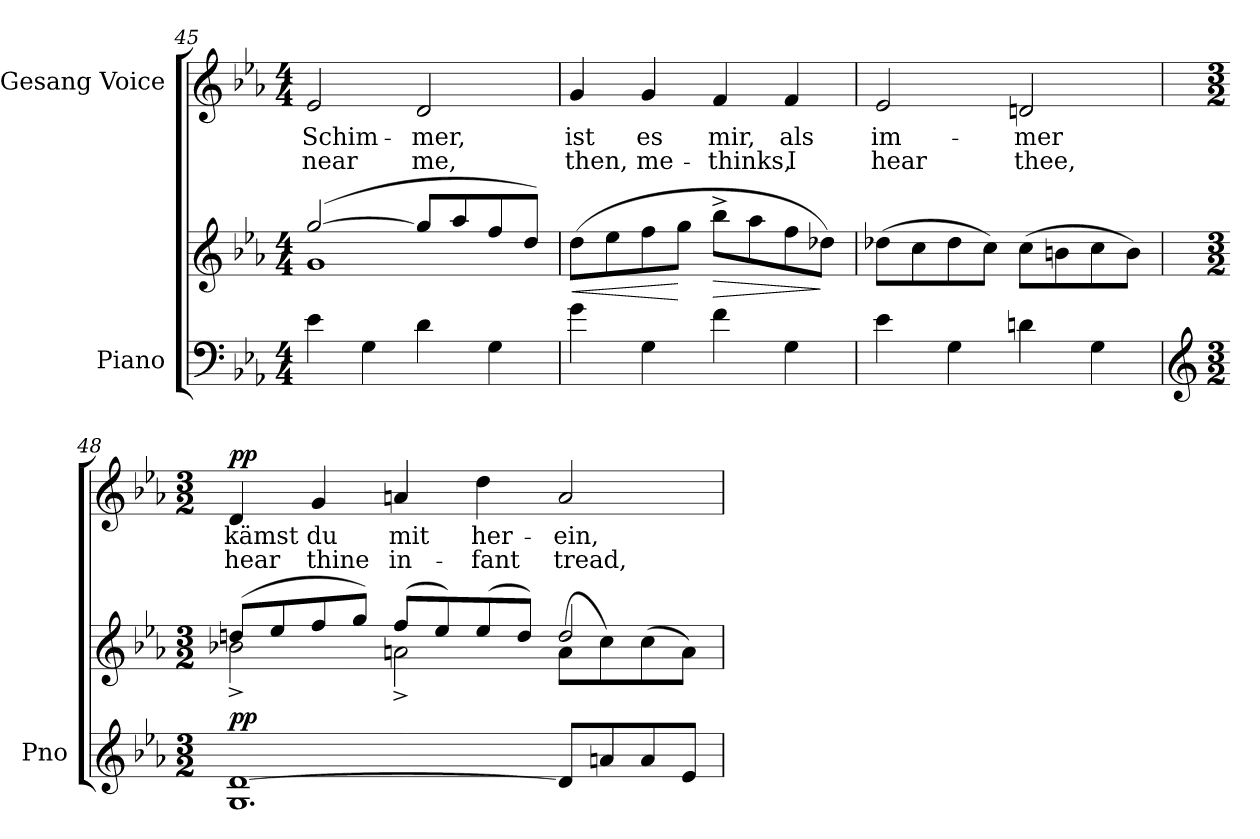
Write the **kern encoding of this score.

**kern	**kern	**dynam	**kern	**text	**text	**dynam
*part2	*part2	*part2	*part1	*part1	*part1	*part1
*staff3	*staff2	*staff2/3	*staff1	*staff1	*staff1	*staff1
*I"Piano	*	*	*I"Gesang Voice	*	*	*
*I'Pno	*	*	*	*	*	*
*clefF4	*clefG2	*	*clefG2	*	*	*
*k[b-e-a-]	*k[b-e-a-]	*	*k[b-e-a-]	*	*	*
*M4/4	*M4/4	*	*M4/4	*	*	*
=45	=45	=45	=45	=45	=45	=45
*	*^	*	*	*	*	*
4e-\	([2gg/	1g	.	2e-/	Schim-	near	.
4G\	.	.	.	.	.	.	.
4d\	8gg/L]	.	.	2d/	-mer,	me,	.
.	8aa-/	.	.	.	.	.	.
4G\	8ff/	.	.	.	.	.	.
.	8dd/J)	.	.	.	.	.	.
*	*v	*v	*	*	*	*	*
=46	=46	=46	=46	=46	=46	=46
!	!	!LO:HP:b	!	!	!	!
4g\	(8dd\L	<	4g/	ist	then,	.
.	8ee-\	.	.	.	.	.
4G\	8ff\	.	4g/	es	me-	.
.	8gg\J	[	.	.	.	.
!	!	!LO:HP:b	!	!	!	!
4f\	8bb-^\L	>	4f/	mir,	-thinks,	.
.	8aa-\	.	.	.	.	.
4G\	8ff\	.	4f/	als	I	.
.	8dd-X\J)	]	.	.	.	.
=47	=47	=47	=47	=47	=47	=47
4e-\	(8dd-X\L	.	2e-/	im-	hear	.
.	8cc\	.	.	.	.	.
4G\	8dd-\	.	.	.	.	.
.	8cc\J)	.	.	.	.	.
4dn\	(8cc\L	.	2dn/	-mer	thee,	.
.	8bn\	.	.	.	.	.
4G\	8cc\	.	.	.	.	.
.	8b\J)	.	.	.	.	.
=48	=48	=48	=48	=48	=48	=48
*clefG2	*	*	*	*	*	*
*M3/2	*M3/2	*	*M3/2	*	*	*
*^	*^	*	*	*	*	*
!	!	!	!	!LO:DY:a=2	!	!	!	!LO:DY:a
[1d	1.G	(8ddn/L	2b-X^\	pp	4d/	kämst	hear	pp
.	.	8ee-/	.	.	.	.	.	.
.	.	8ff/	.	.	4g/	du	thine	.
.	.	8gg/J)	.	.	.	.	.	.
.	.	(8ff/L	2an^\	.	4an/	mit	in-	.
.	.	8ee-/)	.	.	.	.	.	.
.	.	(8ee-/	.	.	4dd\	her-	-fant	.
.	.	8dd/J)	.	.	.	.	.	.
8d/L]	.	(<8a\L	2dd/	.	2a/	-ein,	tread,	.
8an/	.	8cc\)	.	.	.	.	.	.
8a/	.	(<8cc\	.	.	.	.	.	.
8e-/J	.	8a\J)	.	.	.	.	.	.
*v	*v	*	*	*	*	*	*	*
*	*v	*v	*	*	*	*	*
=	=	=	=	=	=	=
*-	*-	*-	*-	*-	*-	*-
